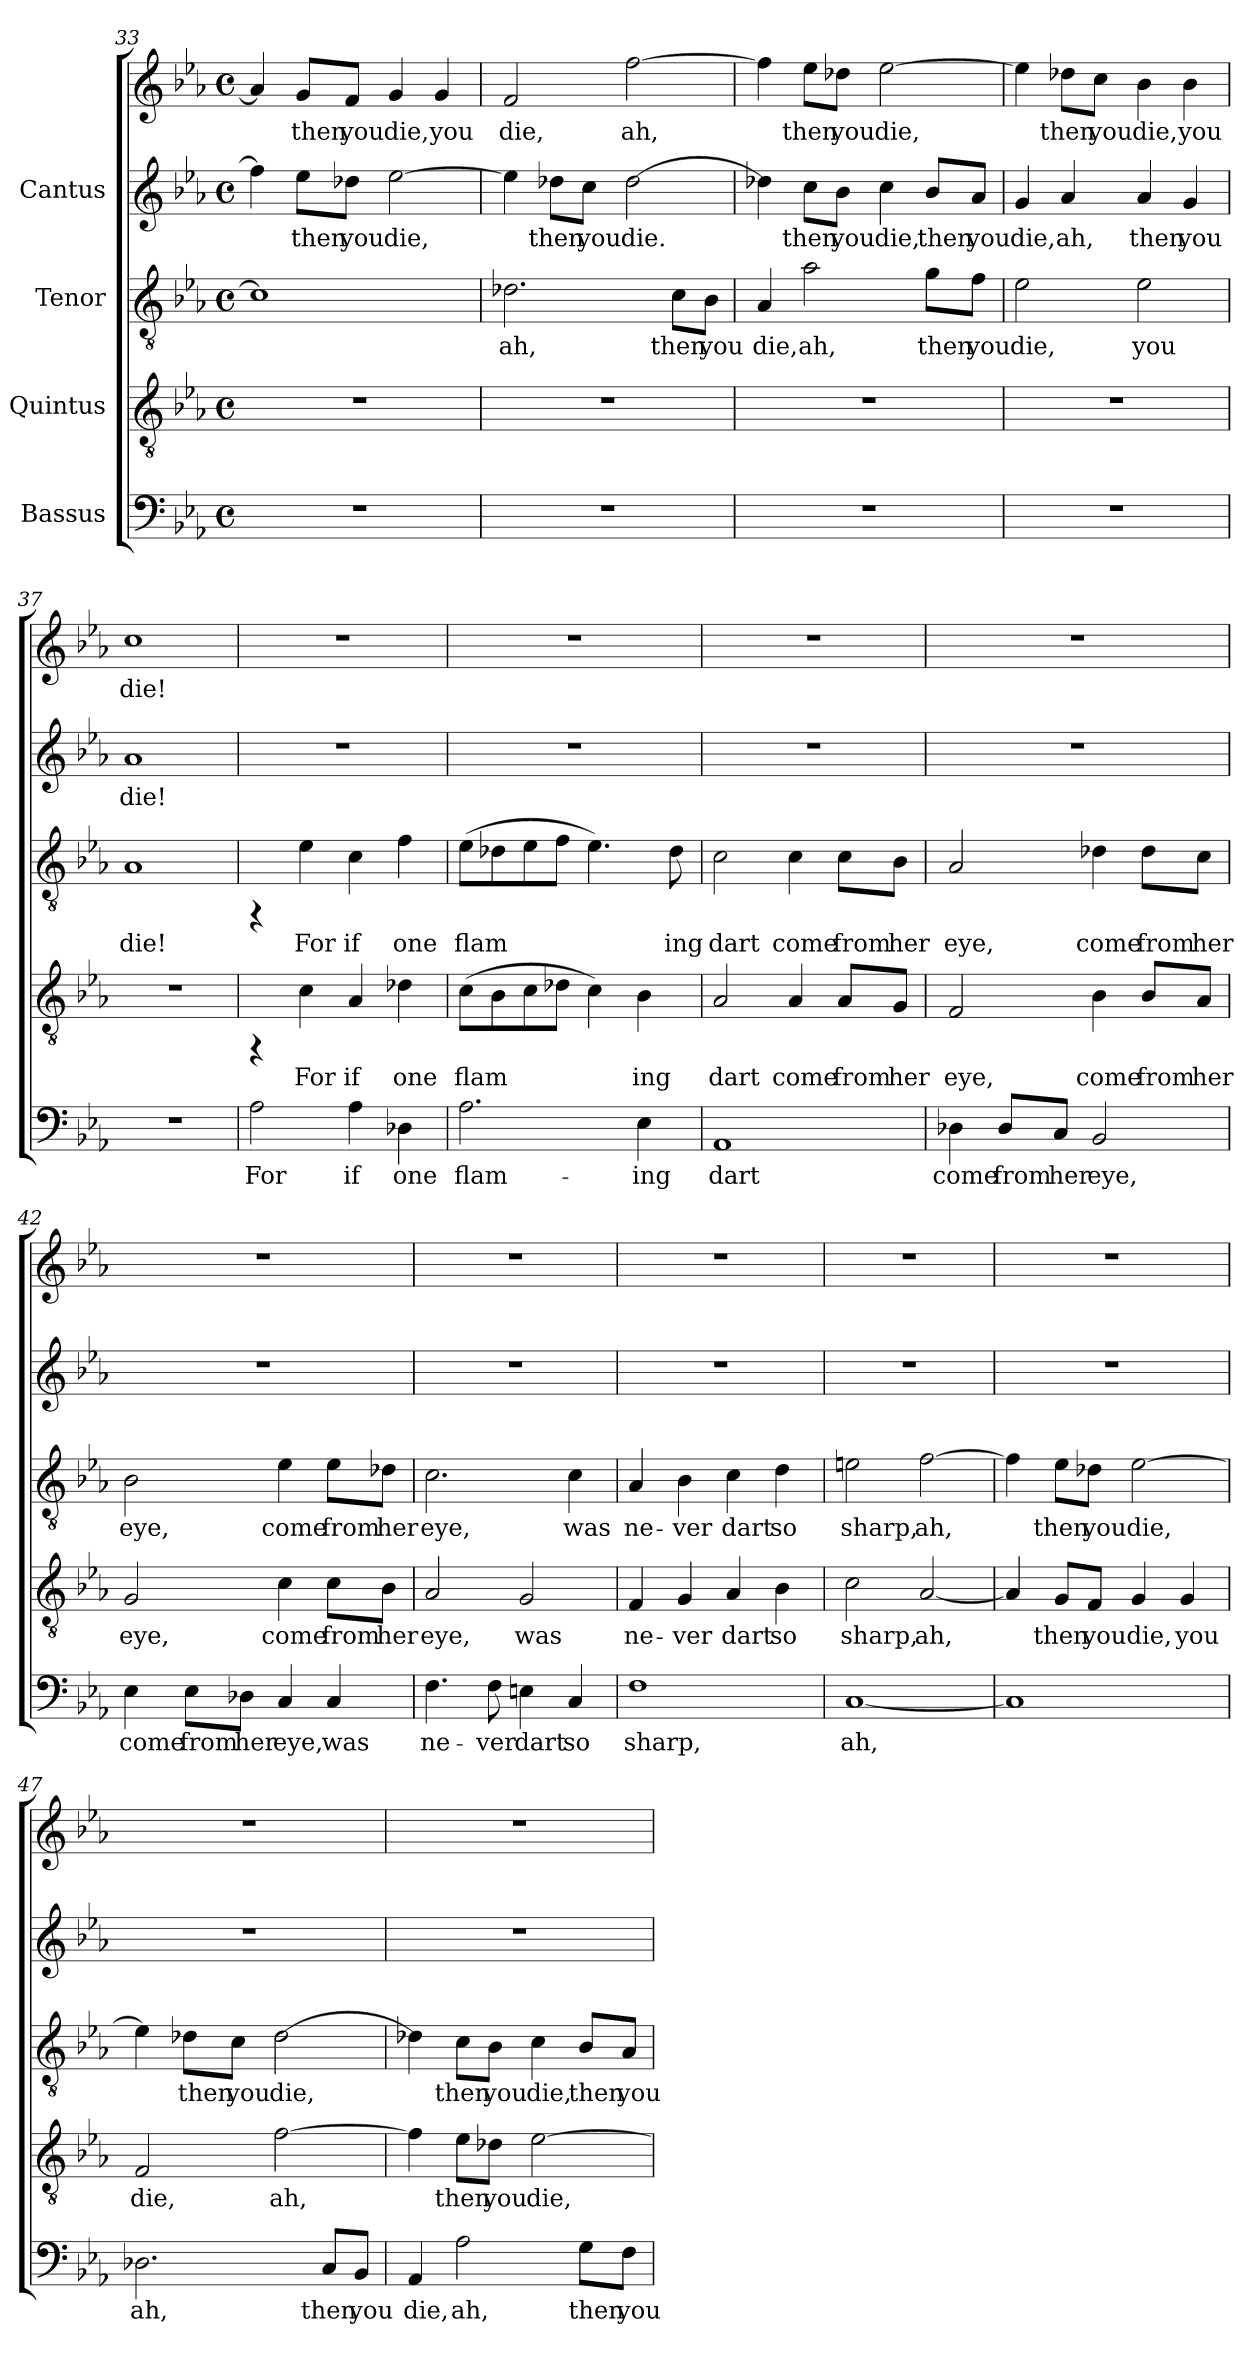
**kern	**text	**kern	**text	**kern	**text	**kern	**text	**kern	**text
*part4	*part4	*part3	*part3	*part2	*part2	*part1	*part1	*part1	*part1
*staff5	*staff5	*staff4	*staff4	*staff3	*staff3	*staff2	*staff2	*staff1	*staff1
*I"Bassus	*	*I"Quintus	*	*I"Tenor	*	*I"Cantus	*	*	*
!!LO:LB:g=z
*clefF4	*	*clefGv2	*	*clefGv2	*	*clefG2	*	*clefG2	*
*k[b-e-a-]	*	*k[b-e-a-]	*	*k[b-e-a-]	*	*k[b-e-a-]	*	*k[b-e-a-]	*
*E-:	*	*E-:	*	*E-:	*	*E-:	*	*E-:	*
*M4/4	*	*M4/4	*	*M4/4	*	*M4/4	*	*M4/4	*
*met(c)	*	*met(c)	*	*met(c)	*	*met(c)	*	*met(c)	*
=33	=33	=33	=33	=33	=33	=33	=33	=33	=33
!	!	!	!	!	!	!	!LO:LY:b:cj	!	!LO:LY:b:cj
1r	.	1r	.	1c]	.	4ff\]	.	4a-/]	.
!	!	!	!	!	!	!	!LO:LY:b:cj	!	!LO:LY:b:cj
.	.	.	.	.	.	8ee-\L	then	8g/L	then
!	!	!	!	!	!	!	!LO:LY:b:cj	!	!LO:LY:b:cj
.	.	.	.	.	.	8dd-X\J	you	8f/J	you
!	!	!	!	!	!	!	!LO:LY:b:cj	!	!LO:LY:b:cj
.	.	.	.	.	.	[>2ee-\	die,	4g/	die,
!	!	!	!	!	!	!	!	!	!LO:LY:b:cj
.	.	.	.	.	.	.	.	4g/	you
=34	=34	=34	=34	=34	=34	=34	=34	=34	=34
!	!	!	!	!	!LO:LY:b:cj	!	!LO:LY:b:cj	!	!LO:LY:b:cj
1r	.	1r	.	2.d-X\	ah,	4ee-\]	.	2f/	die,
!	!	!	!	!	!	!	!LO:LY:b:cj	!	!
.	.	.	.	.	.	8dd-X\L	then	.	.
!	!	!	!	!	!	!	!LO:LY:b:cj	!	!
.	.	.	.	.	.	8cc\J	you	.	.
!	!	!	!	!	!	!	!LO:LY:b:cj	!	!LO:LY:b:cj
.	.	.	.	.	.	[>2dd-\	die.	[>2ff\	ah,
!	!	!	!	!	!LO:LY:b:cj	!	!	!	!
.	.	.	.	8c\L	then	.	.	.	.
!	!	!	!	!	!LO:LY:b:cj	!	!	!	!
.	.	.	.	8B-\J	you	.	.	.	.
=35	=35	=35	=35	=35	=35	=35	=35	=35	=35
!	!	!	!	!	!LO:LY:b:cj	!	!LO:LY:b:cj	!	!LO:LY:b:cj
1r	.	1r	.	4A-/	die,	4dd-X\]	.	4ff\]	.
!	!	!	!	!	!LO:LY:b:cj	!	!LO:LY:b:cj	!	!LO:LY:b:cj
.	.	.	.	2a-\	ah,	8cc\L	then	8ee-\L	then
!	!	!	!	!	!	!	!LO:LY:b:cj	!	!LO:LY:b:cj
.	.	.	.	.	.	8b-\J	you	8dd-X\J	you
!	!	!	!	!	!	!	!LO:LY:b:cj	!	!LO:LY:b:cj
.	.	.	.	.	.	4cc\	die,	[>2ee-\	die,
!	!	!	!	!	!LO:LY:b:cj	!	!LO:LY:b:cj	!	!
.	.	.	.	8g\L	then	8b-/L	then	.	.
!	!	!	!	!	!LO:LY:b:cj	!	!LO:LY:b:cj	!	!
.	.	.	.	8f\J	you	8a-/J	you	.	.
=36	=36	=36	=36	=36	=36	=36	=36	=36	=36
!	!	!	!	!	!LO:LY:b:cj	!	!LO:LY:b:cj	!	!LO:LY:b:cj
1r	.	1r	.	2e-\	die,	4g/	die,	4ee-\]	.
!	!	!	!	!	!	!	!LO:LY:b:cj	!	!LO:LY:b:cj
.	.	.	.	.	.	4a-/	ah,	8dd-X\L	then
!	!	!	!	!	!	!	!	!	!LO:LY:b:cj
.	.	.	.	.	.	.	.	8cc\J	you
!	!	!	!	!	!LO:LY:b:cj	!	!LO:LY:b:cj	!	!LO:LY:b:cj
.	.	.	.	2e-\	you	4a-/	then	4b-\	die,
!	!	!	!	!	!	!	!LO:LY:b:cj	!	!LO:LY:b:cj
.	.	.	.	.	.	4g/	you	4b-\	you
!!LO:LB:g=z
=37	=37	=37	=37	=37	=37	=37	=37	=37	=37
!	!	!	!	!	!LO:LY:b:cj	!	!LO:LY:b:cj	!	!LO:LY:b:cj
1r	.	1r	.	1A-	die!	1a-	die!	1cc	die!
=38	=38	=38	=38	=38	=38	=38	=38	=38	=38
!	!LO:LY:b:cj	!	!	!	!	!	!	!	!
2A-\	For	4rFF	.	4rFF	.	1r	.	1r	.
!	!	!	!LO:LY:b:cj	!	!LO:LY:b:cj	!	!	!	!
.	.	4c\	For	4e-\	For	.	.	.	.
!	!LO:LY:b:cj	!	!LO:LY:b:cj	!	!LO:LY:b:cj	!	!	!	!
4A-\	if	4A-/	if	4c\	if	.	.	.	.
!	!LO:LY:b:cj	!	!LO:LY:b:cj	!	!LO:LY:b:cj	!	!	!	!
4D-X\	one	4d-X\	one	4f\	one	.	.	.	.
=39	=39	=39	=39	=39	=39	=39	=39	=39	=39
!	!LO:LY:b:cj	!	!LO:LY:b:cj	!	!LO:LY:b:cj	!	!	!	!
2.A-\	flam-	(>8c\L	flam-	(>8e-\L	flam-	1r	.	1r	.
!	!	!	!LO:LY:b:cj	!	!LO:LY:b:cj	!	!	!	!
.	.	8B-\	-	8d-X\	-	.	.	.	.
!	!	!	!LO:LY:b:cj	!	!LO:LY:b:cj	!	!	!	!
.	.	8c\	.	8e-\	.	.	.	.	.
!	!	!	!LO:LY:b:cj	!	!LO:LY:b:cj	!	!	!	!
.	.	8d-X\J	.	8f\J	.	.	.	.	.
!	!	!	!LO:LY:b:cj	!	!LO:LY:b:cj	!	!	!	!
.	.	4c\)	.	4.e-\)	.	.	.	.	.
!	!LO:LY:b:cj	!	!LO:LY:b:cj	!	!	!	!	!	!
4E-\	-ing	4B-\	ing	.	.	.	.	.	.
!	!	!	!	!	!LO:LY:b:cj	!	!	!	!
.	.	.	.	8d-\	ing	.	.	.	.
=40	=40	=40	=40	=40	=40	=40	=40	=40	=40
!	!LO:LY:b:cj	!	!LO:LY:b:cj	!	!LO:LY:b:cj	!	!	!	!
1AA-	dart	2A-/	dart	2c\	dart	1r	.	1r	.
!	!	!	!LO:LY:b:cj	!	!LO:LY:b:cj	!	!	!	!
.	.	4A-/	come	4c\	come	.	.	.	.
!	!	!	!LO:LY:b:cj	!	!LO:LY:b:cj	!	!	!	!
.	.	8A-/L	from	8c\L	from	.	.	.	.
!	!	!	!LO:LY:b:cj	!	!LO:LY:b:cj	!	!	!	!
.	.	8G/J	her	8B-\J	her	.	.	.	.
!!LO:PB:g=z
=41	=41	=41	=41	=41	=41	=41	=41	=41	=41
!	!LO:LY:b:cj	!	!LO:LY:b:cj	!	!LO:LY:b:cj	!	!	!	!
4D-X\	come	2F/	eye,	2A-/	eye,	1r	.	1r	.
!	!LO:LY:b:cj	!	!	!	!	!	!	!	!
8D-/L	from	.	.	.	.	.	.	.	.
!	!LO:LY:b:cj	!	!	!	!	!	!	!	!
8C/J	her	.	.	.	.	.	.	.	.
!	!LO:LY:b:cj	!	!LO:LY:b:cj	!	!LO:LY:b:cj	!	!	!	!
2BB-/	eye,	4B-\	come	4d-X\	come	.	.	.	.
!	!	!	!LO:LY:b:cj	!	!LO:LY:b:cj	!	!	!	!
.	.	8B-/L	from	8d-\L	from	.	.	.	.
!	!	!	!LO:LY:b:cj	!	!LO:LY:b:cj	!	!	!	!
.	.	8A-/J	her	8c\J	her	.	.	.	.
=42	=42	=42	=42	=42	=42	=42	=42	=42	=42
!	!LO:LY:b:cj	!	!LO:LY:b:cj	!	!LO:LY:b:cj	!	!	!	!
4E-\	come	2G/	eye,	2B-\	eye,	1r	.	1r	.
!	!LO:LY:b:cj	!	!	!	!	!	!	!	!
8E-\L	from	.	.	.	.	.	.	.	.
!	!LO:LY:b:cj	!	!	!	!	!	!	!	!
8D-X\J	her	.	.	.	.	.	.	.	.
!	!LO:LY:b:cj	!	!LO:LY:b:cj	!	!LO:LY:b:cj	!	!	!	!
4C/	eye,	4c\	come	4e-\	come	.	.	.	.
!	!LO:LY:b:cj	!	!LO:LY:b:cj	!	!LO:LY:b:cj	!	!	!	!
4C/	was	8c\L	from	8e-\L	from	.	.	.	.
!	!	!	!LO:LY:b:cj	!	!LO:LY:b:cj	!	!	!	!
.	.	8B-\J	her	8d-X\J	her	.	.	.	.
=43	=43	=43	=43	=43	=43	=43	=43	=43	=43
!	!LO:LY:b:cj	!	!LO:LY:b:cj	!	!LO:LY:b:cj	!	!	!	!
4.F\	ne-	2A-/	eye,	2.c\	eye,	1r	.	1r	.
!	!LO:LY:b:cj	!	!	!	!	!	!	!	!
8F\	-ver	.	.	.	.	.	.	.	.
!	!LO:LY:b:cj	!	!LO:LY:b:cj	!	!	!	!	!	!
4En\	dart	2G/	was	.	.	.	.	.	.
!	!LO:LY:b:cj	!	!	!	!LO:LY:b:cj	!	!	!	!
4C/	so	.	.	4c\	was	.	.	.	.
=44	=44	=44	=44	=44	=44	=44	=44	=44	=44
!	!LO:LY:b:cj	!	!LO:LY:b:cj	!	!LO:LY:b:cj	!	!	!	!
1F	sharp,	4F/	ne-	4A-/	ne-	1r	.	1r	.
!	!	!	!LO:LY:b:cj	!	!LO:LY:b:cj	!	!	!	!
.	.	4G/	-ver	4B-\	-ver	.	.	.	.
!	!	!	!LO:LY:b:cj	!	!LO:LY:b:cj	!	!	!	!
.	.	4A-/	dart	4c\	dart	.	.	.	.
!	!	!	!LO:LY:b:cj	!	!LO:LY:b:cj	!	!	!	!
.	.	4B-\	so	4d\	so	.	.	.	.
!!LO:LB:g=z
=45	=45	=45	=45	=45	=45	=45	=45	=45	=45
!	!LO:LY:b:cj	!	!LO:LY:b:cj	!	!LO:LY:b:cj	!	!	!	!
[<1C	ah,	2c\	sharp,	2en\	sharp,	1r	.	1r	.
!	!	!	!LO:LY:b:cj	!	!LO:LY:b:cj	!	!	!	!
.	.	[<2A-/	ah,	[>2f\	ah,	.	.	.	.
=46	=46	=46	=46	=46	=46	=46	=46	=46	=46
!	!	!	!LO:LY:b:cj	!	!LO:LY:b:cj	!	!	!	!
1C]	.	4A-/]	.	4f\]	.	1r	.	1r	.
!	!	!	!LO:LY:b:cj	!	!LO:LY:b:cj	!	!	!	!
.	.	8G/L	then	8e-\L	then	.	.	.	.
!	!	!	!LO:LY:b:cj	!	!LO:LY:b:cj	!	!	!	!
.	.	8F/J	you	8d-X\J	you	.	.	.	.
!	!	!	!LO:LY:b:cj	!	!LO:LY:b:cj	!	!	!	!
.	.	4G/	die,	[>2e-\	die,	.	.	.	.
!	!	!	!LO:LY:b:cj	!	!	!	!	!	!
.	.	4G/	you	.	.	.	.	.	.
=47	=47	=47	=47	=47	=47	=47	=47	=47	=47
!	!LO:LY:b:cj	!	!LO:LY:b:cj	!	!LO:LY:b:cj	!	!	!	!
2.D-X\	ah,	2F/	die,	4e-\]	.	1r	.	1r	.
!	!	!	!	!	!LO:LY:b:cj	!	!	!	!
.	.	.	.	8d-X\L	then	.	.	.	.
!	!	!	!	!	!LO:LY:b:cj	!	!	!	!
.	.	.	.	8c\J	you	.	.	.	.
!	!	!	!LO:LY:b:cj	!	!LO:LY:b:cj	!	!	!	!
.	.	[>2f\	ah,	[>2d-\	die,	.	.	.	.
!	!LO:LY:b:cj	!	!	!	!	!	!	!	!
8C/L	then	.	.	.	.	.	.	.	.
!	!LO:LY:b:cj	!	!	!	!	!	!	!	!
8BB-/J	you	.	.	.	.	.	.	.	.
=48	=48	=48	=48	=48	=48	=48	=48	=48	=48
!	!LO:LY:b:cj	!	!LO:LY:b:cj	!	!LO:LY:b:cj	!	!	!	!
4AA-/	die,	4f\]	.	4d-X\]	.	1r	.	1r	.
!	!LO:LY:b:cj	!	!LO:LY:b:cj	!	!LO:LY:b:cj	!	!	!	!
2A-\	ah,	8e-\L	then	8c\L	then	.	.	.	.
!	!	!	!LO:LY:b:cj	!	!LO:LY:b:cj	!	!	!	!
.	.	8d-X\J	you	8B-\J	you	.	.	.	.
!	!	!	!LO:LY:b:cj	!	!LO:LY:b:cj	!	!	!	!
.	.	[>2e-\	die,	4c\	die,	.	.	.	.
!	!LO:LY:b:cj	!	!	!	!LO:LY:b:cj	!	!	!	!
8G\L	then	.	.	8B-/L	then	.	.	.	.
!	!LO:LY:b:cj	!	!	!	!LO:LY:b:cj	!	!	!	!
8F\J	you	.	.	8A-/J	you	.	.	.	.
=	=	=	=	=	=	=	=	=	=
*-	*-	*-	*-	*-	*-	*-	*-	*-	*-
